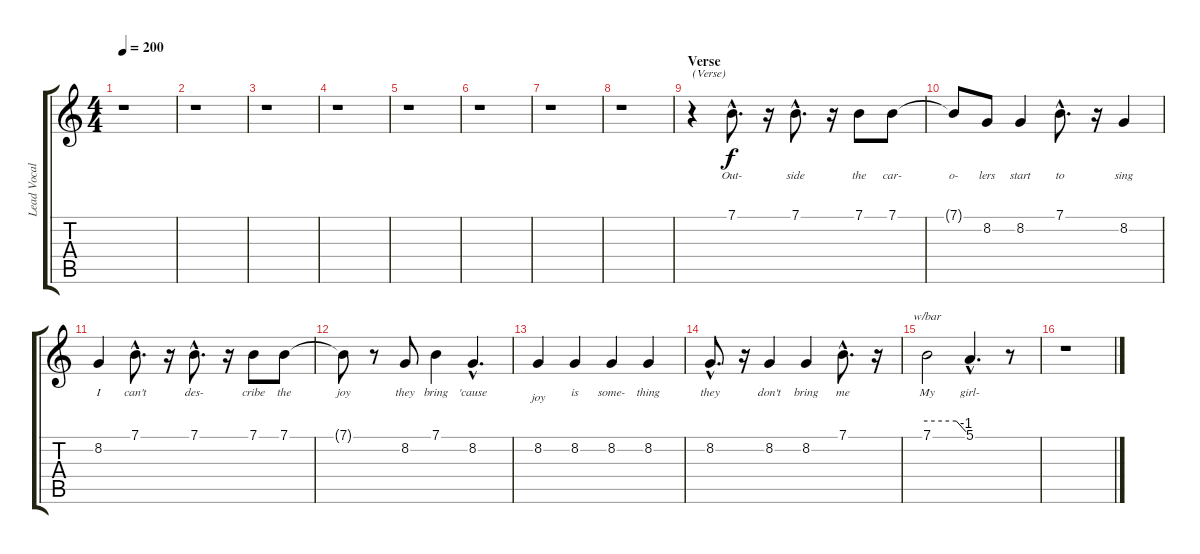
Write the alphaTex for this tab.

\track ("Lead Vocals" "Lead Vocal") {instrument altosax}
\staff {score tabs}
\tuning (E4 B3 G3 D3 A2 E2) {hide}
\ts (4 4)
\tempo 200
\clef g2
\ks c
r.1{dy f} |
r.1 |
r.1 |
r.1 |
r.1 |
r.1 |
r.1 |
r.1 |
\section ("" "Verse")
r.4{txt "(Verse)"} 7.1{hac}.8{d lyrics (0 "Out-") lyrics (1 "") lyrics (2 "") lyrics (3 "") lyrics (4 "")} r.16 7.1{hac}.8{d lyrics (0 "side") lyrics (1 "") lyrics (2 "") lyrics (3 "") lyrics (4 "")} r.16 7.1.8{lyrics (0 "the") lyrics (1 "") lyrics (2 "") lyrics (3 "") lyrics (4 "")} 7.1.8{lyrics (0 "car-") lyrics (1 "") lyrics (2 "") lyrics (3 "") lyrics (4 "")} |
7.1{t}.8{lyrics (0 "o-") lyrics (1 "") lyrics (2 "") lyrics (3 "") lyrics (4 "")} 8.2.8{lyrics (0 "lers") lyrics (1 "") lyrics (2 "") lyrics (3 "") lyrics (4 "")} 8.2.4{lyrics (0 "start") lyrics (1 "") lyrics (2 "") lyrics (3 "") lyrics (4 "")} 7.1{hac}.8{d lyrics (0 "to") lyrics (1 "") lyrics (2 "") lyrics (3 "") lyrics (4 "")} r.16 8.2.4{lyrics (0 "sing") lyrics (1 "") lyrics (2 "") lyrics (3 "") lyrics (4 "")} |
8.2.4{lyrics (0 "I") lyrics (1 "") lyrics (2 "") lyrics (3 "") lyrics (4 "")} 7.1{hac}.8{d lyrics (0 "can't") lyrics (1 "") lyrics (2 "") lyrics (3 "") lyrics (4 "")} r.16 7.1{hac}.8{d lyrics (0 "des-") lyrics (1 "") lyrics (2 "") lyrics (3 "") lyrics (4 "")} r.16 7.1.8{lyrics (0 "cribe") lyrics (1 "") lyrics (2 "") lyrics (3 "") lyrics (4 "")} 7.1.8{lyrics (0 "the") lyrics (1 "") lyrics (2 "") lyrics (3 "") lyrics (4 "")} |
7.1{t}.8{lyrics (0 "joy") lyrics (1 "") lyrics (2 "") lyrics (3 "") lyrics (4 "")} r.8 8.2.8{lyrics (0 "they") lyrics (1 "") lyrics (2 "") lyrics (3 "") lyrics (4 "")} 7.1.4{lyrics (0 "bring") lyrics (1 "") lyrics (2 "") lyrics (3 "") lyrics (4 "")} 8.2{hac}.4{d lyrics (0 "'cause") lyrics (1 "") lyrics (2 "") lyrics (3 "") lyrics (4 "")} |
8.2.4{lyrics (0 "") lyrics (1 "joy") lyrics (2 "") lyrics (3 "") lyrics (4 "")} 8.2.4{lyrics (0 "is") lyrics (1 "") lyrics (2 "") lyrics (3 "") lyrics (4 "")} 8.2.4{lyrics (0 "some-") lyrics (1 "") lyrics (2 "") lyrics (3 "") lyrics (4 "")} 8.2.4{lyrics (0 "thing") lyrics (1 "") lyrics (2 "") lyrics (3 "") lyrics (4 "")} |
8.2{hac}.8{d lyrics (0 "they") lyrics (1 "") lyrics (2 "") lyrics (3 "") lyrics (4 "")} r.16 8.2.4{lyrics (0 "don't") lyrics (1 "") lyrics (2 "") lyrics (3 "") lyrics (4 "")} 8.2.4{lyrics (0 "bring") lyrics (1 "") lyrics (2 "") lyrics (3 "") lyrics (4 "")} 7.1{hac}.8{d lyrics (0 "me") lyrics (1 "") lyrics (2 "") lyrics (3 "") lyrics (4 "")} r.16 |
7.1.2{tbe (custom default 0 0 45 0 60 -4) lyrics (0 "My") lyrics (1 "") lyrics (2 "") lyrics (3 "") lyrics (4 "")} 5.1{hac}.4{d lyrics (0 "girl-") lyrics (1 "") lyrics (2 "") lyrics (3 "") lyrics (4 "")} r.8 |
r.1
